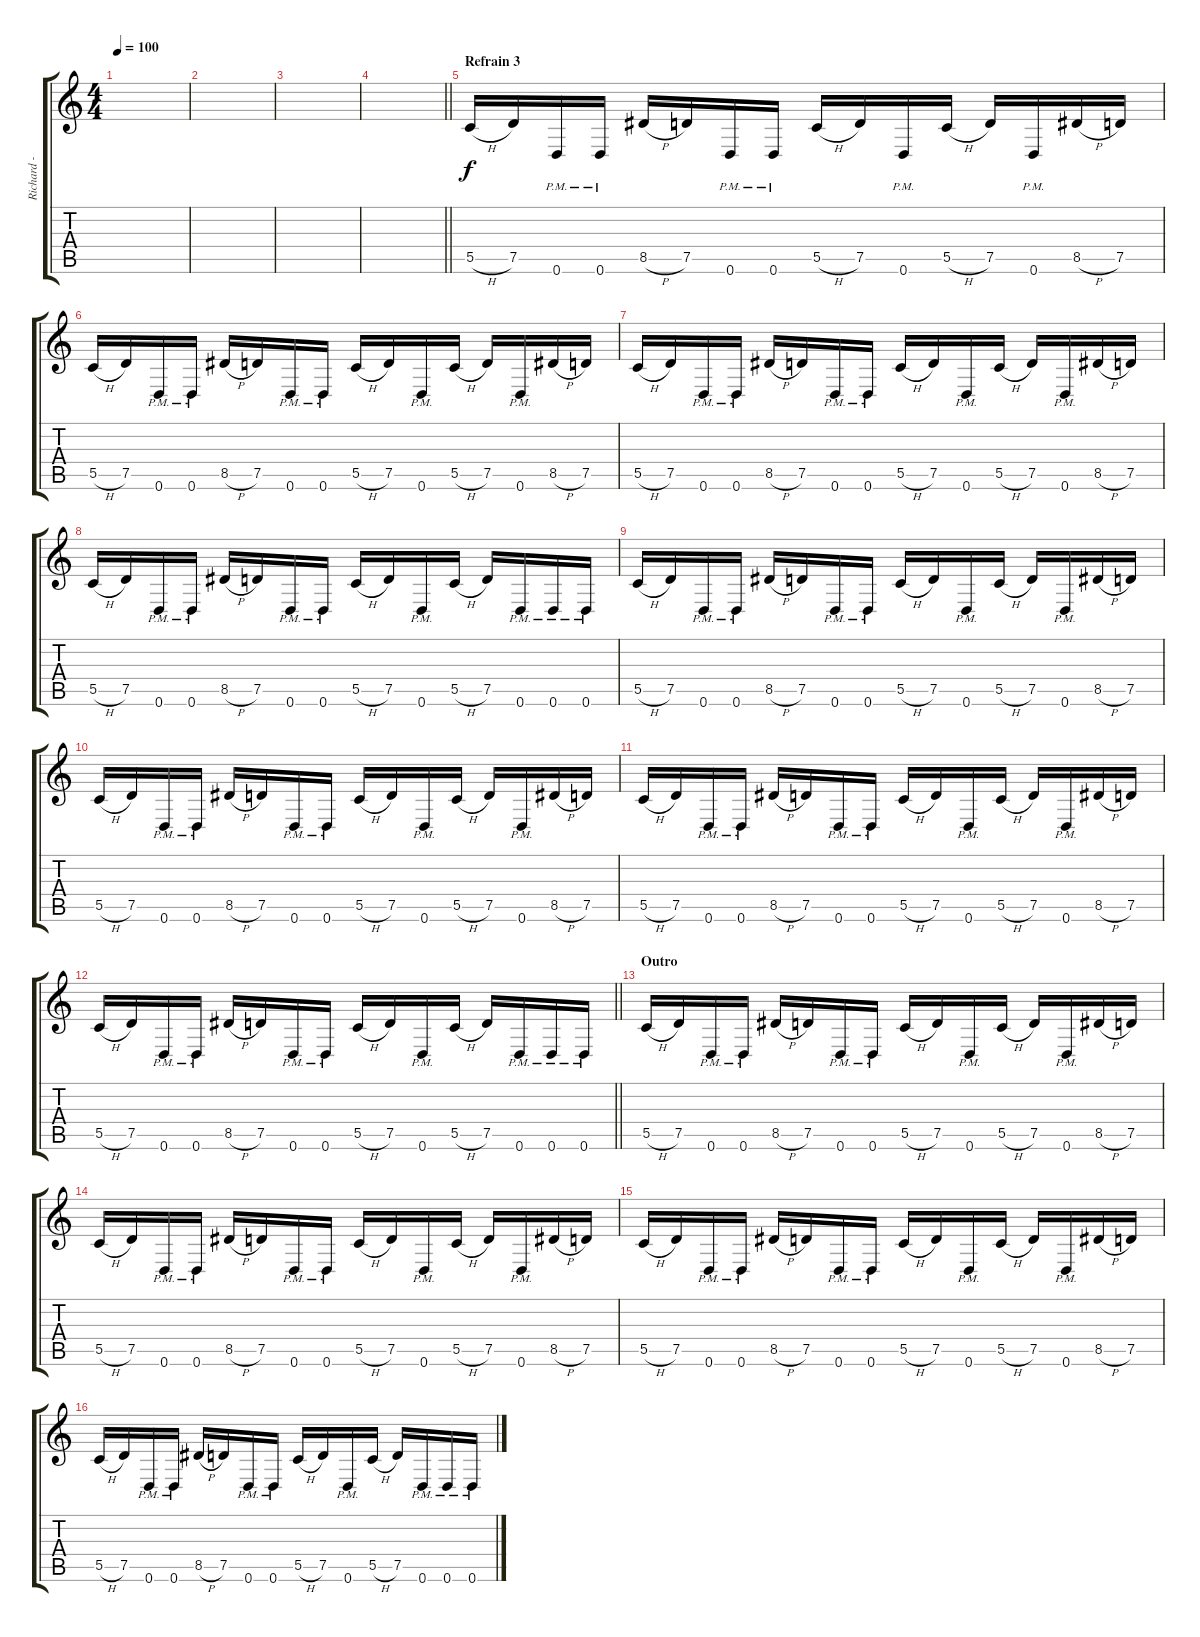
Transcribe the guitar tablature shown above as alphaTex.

\track ("Richard - Guitar 1" "Richard - ") {instrument distortionguitar}
\staff {score tabs}
\tuning (D4 A3 F3 C3 G2 D2) {hide}
\ts (4 4)
\tempo 100
\clef g2
\ks c
|
|
|
\barLineRight lightlight
|
\section ("" "Refrain 3")
5.5{h}.16 7.5.16 0.6{pm}.16 0.6{pm}.16 8.5{h}.16 7.5.16 0.6{pm}.16 0.6{pm}.16 5.5{h}.16 7.5.16 0.6{pm}.16 5.5{h}.16 7.5.16 0.6{pm}.16 8.5{h}.16 7.5.16 |
5.5{h}.16 7.5.16 0.6{pm}.16 0.6{pm}.16 8.5{h}.16 7.5.16 0.6{pm}.16 0.6{pm}.16 5.5{h}.16 7.5.16 0.6{pm}.16 5.5{h}.16 7.5.16 0.6{pm}.16 8.5{h}.16 7.5.16 |
5.5{h}.16 7.5.16 0.6{pm}.16 0.6{pm}.16 8.5{h}.16 7.5.16 0.6{pm}.16 0.6{pm}.16 5.5{h}.16 7.5.16 0.6{pm}.16 5.5{h}.16 7.5.16 0.6{pm}.16 8.5{h}.16 7.5.16 |
5.5{h}.16 7.5.16 0.6{pm}.16 0.6{pm}.16 8.5{h}.16 7.5.16 0.6{pm}.16 0.6{pm}.16 5.5{h}.16 7.5.16 0.6{pm}.16 5.5{h}.16 7.5.16 0.6{pm}.16 0.6{pm}.16 0.6{pm}.16 |
5.5{h}.16 7.5.16 0.6{pm}.16 0.6{pm}.16 8.5{h}.16 7.5.16 0.6{pm}.16 0.6{pm}.16 5.5{h}.16 7.5.16 0.6{pm}.16 5.5{h}.16 7.5.16 0.6{pm}.16 8.5{h}.16 7.5.16 |
5.5{h}.16 7.5.16 0.6{pm}.16 0.6{pm}.16 8.5{h}.16 7.5.16 0.6{pm}.16 0.6{pm}.16 5.5{h}.16 7.5.16 0.6{pm}.16 5.5{h}.16 7.5.16 0.6{pm}.16 8.5{h}.16 7.5.16 |
5.5{h}.16 7.5.16 0.6{pm}.16 0.6{pm}.16 8.5{h}.16 7.5.16 0.6{pm}.16 0.6{pm}.16 5.5{h}.16 7.5.16 0.6{pm}.16 5.5{h}.16 7.5.16 0.6{pm}.16 8.5{h}.16 7.5.16 |
\barLineRight lightlight
5.5{h}.16 7.5.16 0.6{pm}.16 0.6{pm}.16 8.5{h}.16 7.5.16 0.6{pm}.16 0.6{pm}.16 5.5{h}.16 7.5.16 0.6{pm}.16 5.5{h}.16 7.5.16 0.6{pm}.16 0.6{pm}.16 0.6{pm}.16 |
\section ("" "Outro")
5.5{h}.16 7.5.16 0.6{pm}.16 0.6{pm}.16 8.5{h}.16 7.5.16 0.6{pm}.16 0.6{pm}.16 5.5{h}.16 7.5.16 0.6{pm}.16 5.5{h}.16 7.5.16 0.6{pm}.16 8.5{h}.16 7.5.16 |
5.5{h}.16 7.5.16 0.6{pm}.16 0.6{pm}.16 8.5{h}.16 7.5.16 0.6{pm}.16 0.6{pm}.16 5.5{h}.16 7.5.16 0.6{pm}.16 5.5{h}.16 7.5.16 0.6{pm}.16 8.5{h}.16 7.5.16 |
5.5{h}.16 7.5.16 0.6{pm}.16 0.6{pm}.16 8.5{h}.16 7.5.16 0.6{pm}.16 0.6{pm}.16 5.5{h}.16 7.5.16 0.6{pm}.16 5.5{h}.16 7.5.16 0.6{pm}.16 8.5{h}.16 7.5.16 |
5.5{h}.16 7.5.16 0.6{pm}.16 0.6{pm}.16 8.5{h}.16 7.5.16 0.6{pm}.16 0.6{pm}.16 5.5{h}.16 7.5.16 0.6{pm}.16 5.5{h}.16 7.5.16 0.6{pm}.16 0.6{pm}.16 0.6{pm}.16
